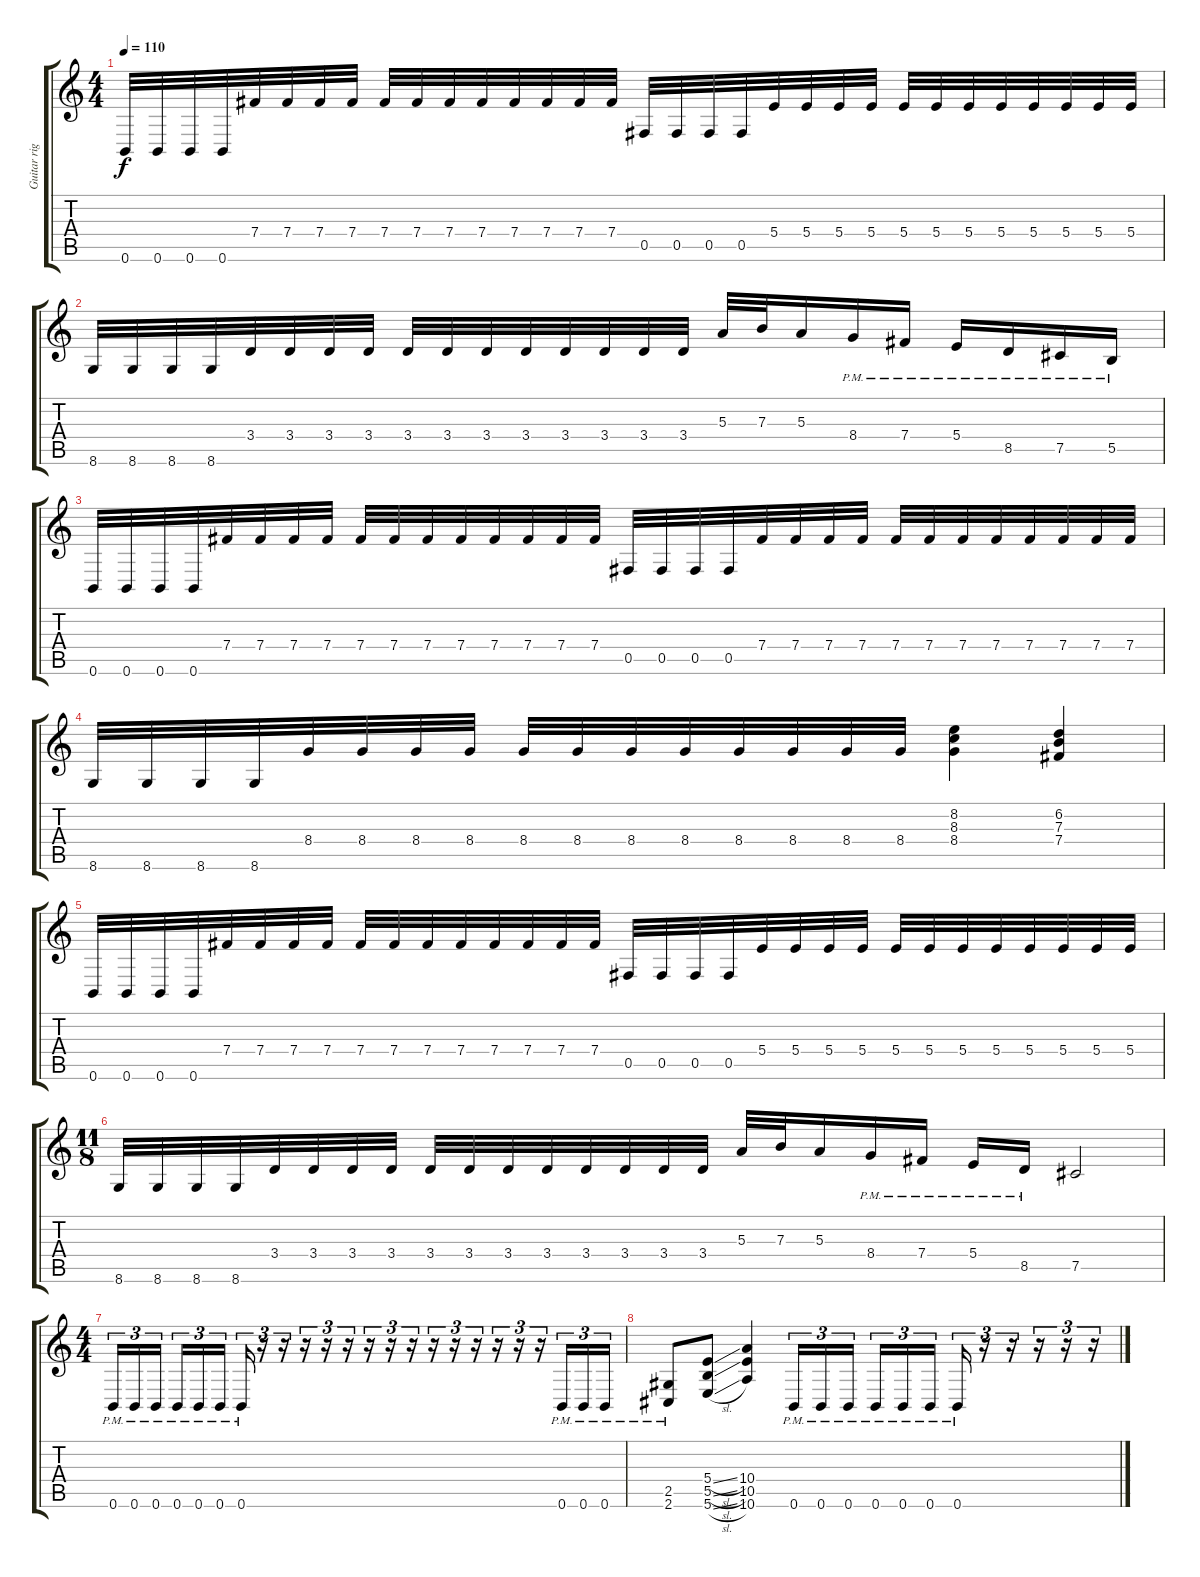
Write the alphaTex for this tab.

\track ("Guitar right" "Guitar rig") {instrument distortionguitar}
\staff {score tabs}
\tuning (Db4 Ab3 E3 B2 Gb2 B1) {hide}
\ts (4 4)
\tempo 110
\clef g2
\ks c
0.6.32{dy f} 0.6.32 0.6.32 0.6.32 7.4.32 7.4.32 7.4.32 7.4.32 7.4.32 7.4.32 7.4.32 7.4.32 7.4.32 7.4.32 7.4.32 7.4.32 0.5.32 0.5.32 0.5.32 0.5.32 5.4.32 5.4.32 5.4.32 5.4.32 5.4.32 5.4.32 5.4.32 5.4.32 5.4.32 5.4.32 5.4.32 5.4.32 |
8.6.32 8.6.32 8.6.32 8.6.32 3.4.32 3.4.32 3.4.32 3.4.32 3.4.32 3.4.32 3.4.32 3.4.32 3.4.32 3.4.32 3.4.32 3.4.32 5.3.32 7.3.32 5.3.16 8.4{pm}.16 7.4{pm}.16 5.4{pm}.16 8.5{pm}.16 7.5{pm}.16 5.5{pm}.16 |
0.6.32 0.6.32 0.6.32 0.6.32 7.4.32 7.4.32 7.4.32 7.4.32 7.4.32 7.4.32 7.4.32 7.4.32 7.4.32 7.4.32 7.4.32 7.4.32 0.5.32 0.5.32 0.5.32 0.5.32 7.4.32 7.4.32 7.4.32 7.4.32 7.4.32 7.4.32 7.4.32 7.4.32 7.4.32 7.4.32 7.4.32 7.4.32 |
8.6.32 8.6.32 8.6.32 8.6.32 8.4.32 8.4.32 8.4.32 8.4.32 8.4.32 8.4.32 8.4.32 8.4.32 8.4.32 8.4.32 8.4.32 8.4.32 (8.2 8.3 8.4).4 (6.2 7.3 7.4).4 |
0.6.32 0.6.32 0.6.32 0.6.32 7.4.32 7.4.32 7.4.32 7.4.32 7.4.32 7.4.32 7.4.32 7.4.32 7.4.32 7.4.32 7.4.32 7.4.32 0.5.32 0.5.32 0.5.32 0.5.32 5.4.32 5.4.32 5.4.32 5.4.32 5.4.32 5.4.32 5.4.32 5.4.32 5.4.32 5.4.32 5.4.32 5.4.32 |
\ts (11 8)
8.6.32 8.6.32 8.6.32 8.6.32 3.4.32 3.4.32 3.4.32 3.4.32 3.4.32 3.4.32 3.4.32 3.4.32 3.4.32 3.4.32 3.4.32 3.4.32 5.3.32 7.3.32 5.3.16 8.4{pm}.16 7.4{pm}.16 5.4{pm}.16 8.5{pm}.16 7.5.2 |
\ts (4 4)
0.6{pm}.16{tu (3 2)} 0.6{pm}.16{tu (3 2)} 0.6{pm}.16{tu (3 2) beam splitsecondary} 0.6{pm}.16{tu (3 2)} 0.6{pm}.16{tu (3 2)} 0.6{pm}.16{tu (3 2)} 0.6{pm}.16{tu (3 2)} r.16{tu (3 2)} r.16{tu (3 2)} r.16{tu (3 2)} r.16{tu (3 2)} r.16{tu (3 2)} r.16{tu (3 2)} r.16{tu (3 2)} r.16{tu (3 2)} r.16{tu (3 2)} r.16{tu (3 2)} r.16{tu (3 2)} r.16{tu (3 2)} r.16{tu (3 2)} r.16{tu (3 2)} 0.6{pm}.16{tu (3 2)} 0.6{pm}.16{tu (3 2)} 0.6{pm}.16{tu (3 2)} |
(2.5{pm} 2.6{pm}).8 (5.4{sl} 5.5{sl} 5.6{sl}).8 (10.4 10.5 10.6).4 0.6{pm}.16{tu (3 2)} 0.6{pm}.16{tu (3 2)} 0.6{pm}.16{tu (3 2) beam splitsecondary} 0.6{pm}.16{tu (3 2)} 0.6{pm}.16{tu (3 2)} 0.6{pm}.16{tu (3 2)} 0.6{pm}.16{tu (3 2)} r.16{tu (3 2)} r.16{tu (3 2)} r.16{tu (3 2)} r.16{tu (3 2)} r.16{tu (3 2)}
